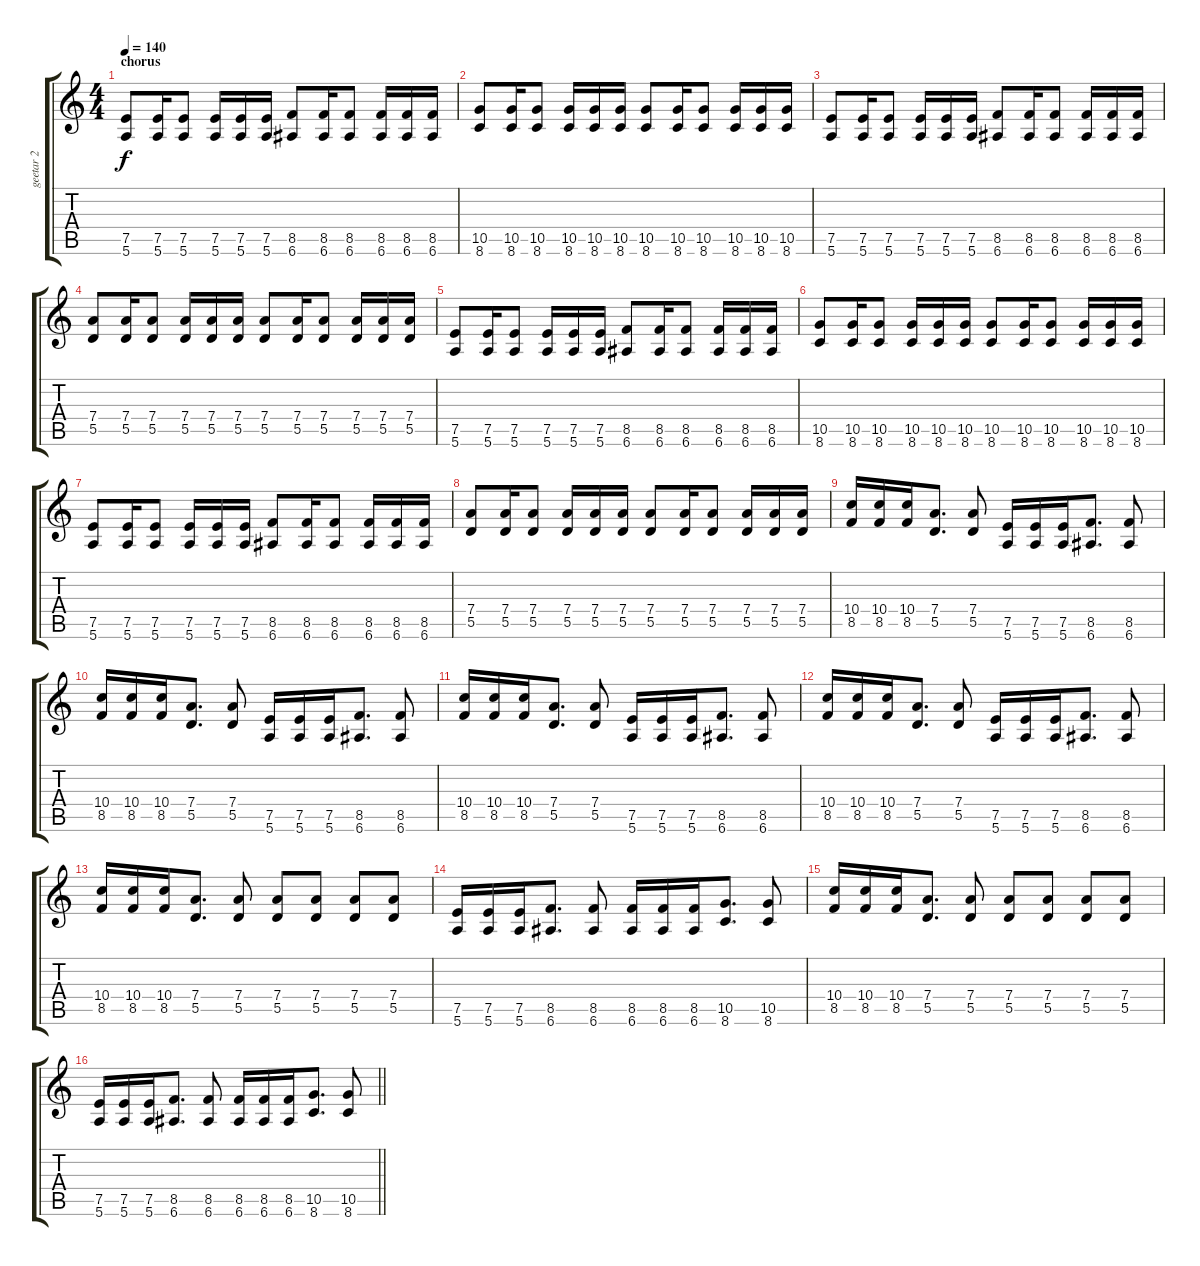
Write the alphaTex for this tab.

\track ("geetar 2" "geetar 2") {instrument distortionguitar}
\staff {score tabs}
\tuning (E4 B3 G3 D3 A2 E2) {hide}
\ts (4 4)
\section ("" "chorus")
\tempo 140
\clef g2
\ks c
(7.5 5.6).8{dy f} (7.5 5.6).16 (7.5 5.6).8 (7.5 5.6).16 (7.5 5.6).16 (7.5 5.6).16 (8.5 6.6).8 (8.5 6.6).16 (8.5 6.6).8 (8.5 6.6).16 (8.5 6.6).16 (8.5 6.6).16 |
(10.5 8.6).8 (10.5 8.6).16 (10.5 8.6).8 (10.5 8.6).16 (10.5 8.6).16 (10.5 8.6).16 (10.5 8.6).8 (10.5 8.6).16 (10.5 8.6).8 (10.5 8.6).16 (10.5 8.6).16 (10.5 8.6).16 |
(7.5 5.6).8 (7.5 5.6).16 (7.5 5.6).8 (7.5 5.6).16 (7.5 5.6).16 (7.5 5.6).16 (8.5 6.6).8 (8.5 6.6).16 (8.5 6.6).8 (8.5 6.6).16 (8.5 6.6).16 (8.5 6.6).16 |
(7.4 5.5).8 (7.4 5.5).16 (7.4 5.5).8 (7.4 5.5).16 (7.4 5.5).16 (7.4 5.5).16 (7.4 5.5).8 (7.4 5.5).16 (7.4 5.5).8 (7.4 5.5).16 (7.4 5.5).16 (7.4 5.5).16 |
(7.5 5.6).8 (7.5 5.6).16 (7.5 5.6).8 (7.5 5.6).16 (7.5 5.6).16 (7.5 5.6).16 (8.5 6.6).8 (8.5 6.6).16 (8.5 6.6).8 (8.5 6.6).16 (8.5 6.6).16 (8.5 6.6).16 |
(10.5 8.6).8 (10.5 8.6).16 (10.5 8.6).8 (10.5 8.6).16 (10.5 8.6).16 (10.5 8.6).16 (10.5 8.6).8 (10.5 8.6).16 (10.5 8.6).8 (10.5 8.6).16 (10.5 8.6).16 (10.5 8.6).16 |
(7.5 5.6).8 (7.5 5.6).16 (7.5 5.6).8 (7.5 5.6).16 (7.5 5.6).16 (7.5 5.6).16 (8.5 6.6).8 (8.5 6.6).16 (8.5 6.6).8 (8.5 6.6).16 (8.5 6.6).16 (8.5 6.6).16 |
(7.4 5.5).8 (7.4 5.5).16 (7.4 5.5).8 (7.4 5.5).16 (7.4 5.5).16 (7.4 5.5).16 (7.4 5.5).8 (7.4 5.5).16 (7.4 5.5).8 (7.4 5.5).16 (7.4 5.5).16 (7.4 5.5).16 |
(10.4 8.5).16 (10.4 8.5).16 (10.4 8.5).16 (7.4 5.5).8{d} (7.4 5.5).8 (7.5 5.6).16 (7.5 5.6).16 (7.5 5.6).16 (8.5 6.6).8{d} (8.5 6.6).8 |
(10.4 8.5).16 (10.4 8.5).16 (10.4 8.5).16 (7.4 5.5).8{d} (7.4 5.5).8 (7.5 5.6).16 (7.5 5.6).16 (7.5 5.6).16 (8.5 6.6).8{d} (8.5 6.6).8 |
(10.4 8.5).16 (10.4 8.5).16 (10.4 8.5).16 (7.4 5.5).8{d} (7.4 5.5).8 (7.5 5.6).16 (7.5 5.6).16 (7.5 5.6).16 (8.5 6.6).8{d} (8.5 6.6).8 |
(10.4 8.5).16 (10.4 8.5).16 (10.4 8.5).16 (7.4 5.5).8{d} (7.4 5.5).8 (7.5 5.6).16 (7.5 5.6).16 (7.5 5.6).16 (8.5 6.6).8{d} (8.5 6.6).8 |
(10.4 8.5).16 (10.4 8.5).16 (10.4 8.5).16 (7.4 5.5).8{d} (7.4 5.5).8 (7.4 5.5).8 (7.4 5.5).8 (7.4 5.5).8 (7.4 5.5).8 |
(7.5 5.6).16 (7.5 5.6).16 (7.5 5.6).16 (8.5 6.6).8{d} (8.5 6.6).8 (8.5 6.6).16 (8.5 6.6).16 (8.5 6.6).16 (10.5 8.6).8{d} (10.5 8.6).8 |
(10.4 8.5).16 (10.4 8.5).16 (10.4 8.5).16 (7.4 5.5).8{d} (7.4 5.5).8 (7.4 5.5).8 (7.4 5.5).8 (7.4 5.5).8 (7.4 5.5).8 |
\barLineRight lightlight
(7.5 5.6).16 (7.5 5.6).16 (7.5 5.6).16 (8.5 6.6).8{d} (8.5 6.6).8 (8.5 6.6).16 (8.5 6.6).16 (8.5 6.6).16 (10.5 8.6).8{d} (10.5 8.6).8
